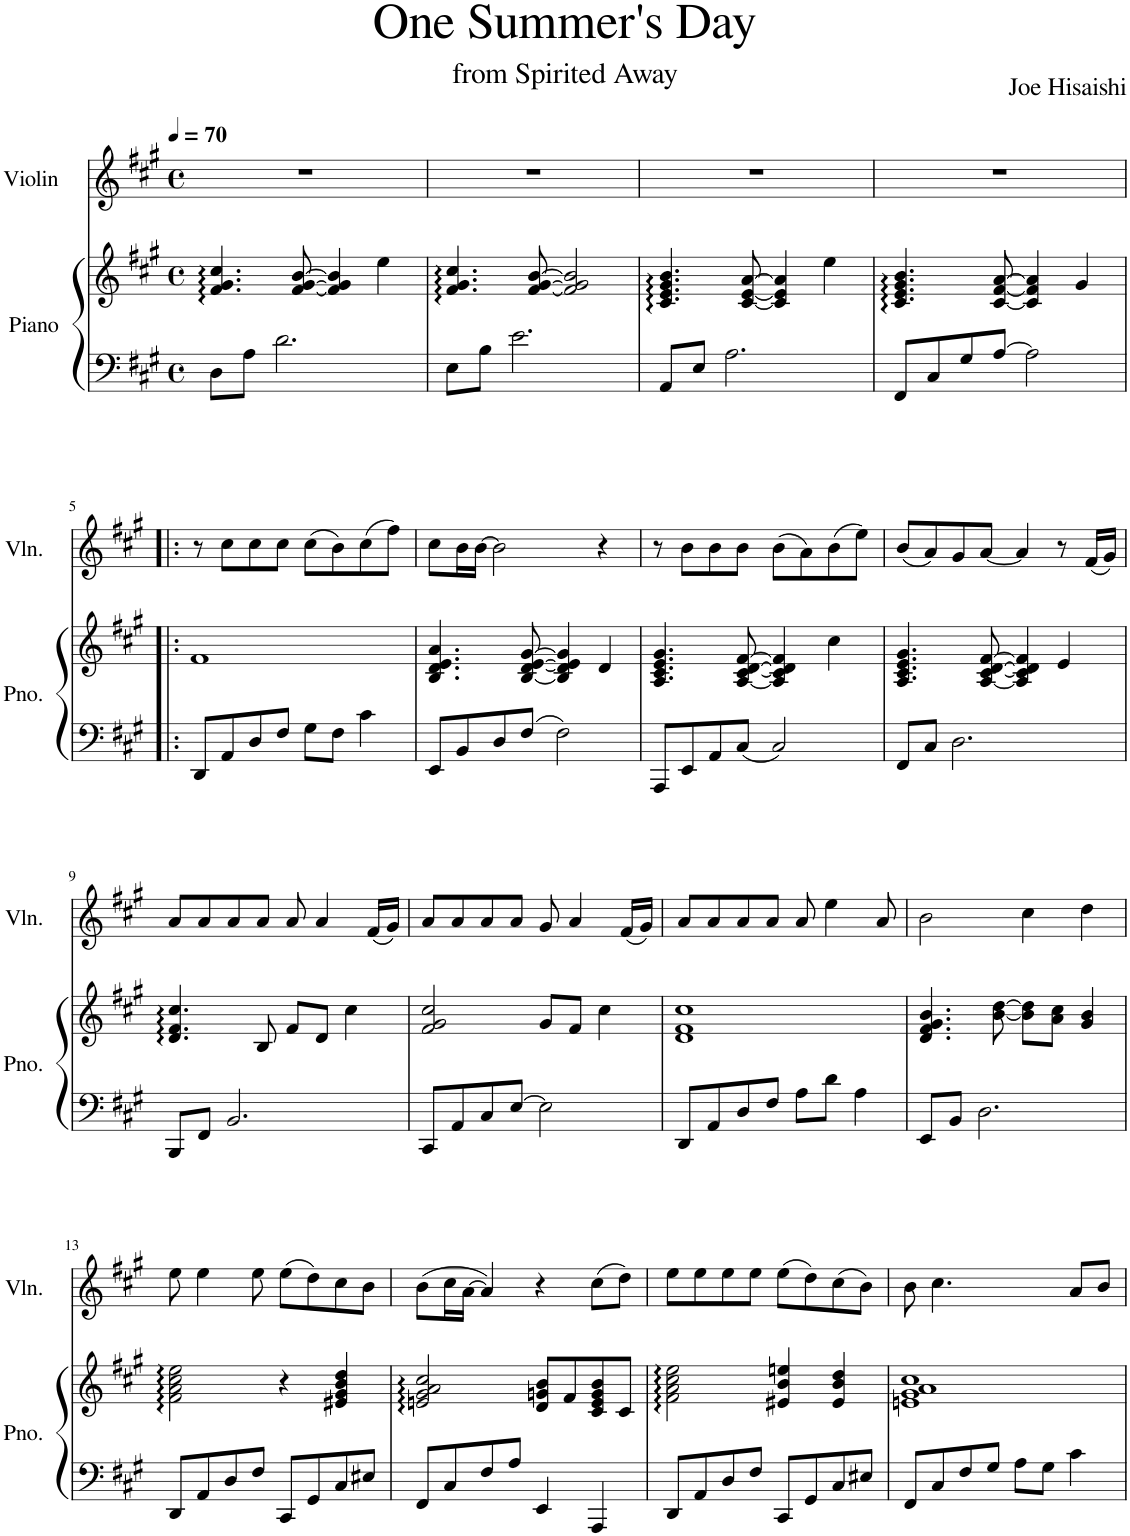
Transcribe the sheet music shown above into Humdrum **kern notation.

**kern	**kern	**kern
*part2	*part2	*part1
*staff3	*staff2	*staff1
*I"Piano	*	*I"Violin
*I'Pno.	*	*I'Vln.
*clefF4	*clefG2	*clefG2
*k[f#c#g#]	*k[f#c#g#]	*k[f#c#g#]
*M4/4	*M4/4	*M4/4
*met(c)	*met(c)	*met(c)
*MM70	*MM70	*MM70
=1	=1	=1
8D\L	4.f#/ 4.g#/ 4.cc#/	1r
8A\J	.	.
2.d\	.	.
.	[8f#/ [8g#/ [8b/	.
.	4f#/] 4g#/] 4b/]	.
.	4ee\	.
=2	=2	=2
8E\L	4.f#/ 4.g#/ 4.cc#/	1r
8B\J	.	.
2.e\	.	.
.	[8f#/ [8g#/ [8b/	.
.	2f#/] 2g#/] 2b/]	.
=3	=3	=3
8AA/L	4.c#/ 4.e/ 4.g#/ 4.b/	1r
8E/J	.	.
2.A\	.	.
.	[8c#/ [8e/ [8a/	.
.	4c#/] 4e/] 4a/]	.
.	4ee\	.
=4	=4	=4
8FF#/L	4.c#/ 4.e/ 4.g#/ 4.b/	1r
8C#/	.	.
8G#/	.	.
[8A/J	[8c#/ [8f#/ [8a/	.
2A\]	4c#/] 4f#/] 4a/]	.
.	4g#/	.
!!LO:LB:g=z
=5!|:	=5!|:	=5!|:
8DD/L	1f#	8r
8AA/	.	8cc#\L
8D/	.	8cc#\
8F#/J	.	8cc#\J
8G#\L	.	(8cc#\L
8F#\J	.	8b\)
4c#\	.	(8cc#\
.	.	8ff#\J)
=6	=6	=6
8EE/L	4.B/ 4.d/ 4.e/ 4.a/	8cc#\L
8BB/	.	16b\L
.	.	[16b\JJ
8D/	.	2b\]
8F#/J	[8B/ [8d/ [8e/ [8g#/	.
2F#\	4B/] 4d/] 4e/] 4g#/]	.
.	4d/	4r
=7	=7	=7
8AAA/L	4.A/ 4.c#/ 4.e/ 4.g#/	8r
8EE/	.	8b\L
8AA/	.	8b\
8C#/J	[8A/ [8c#/ [8d/ [8f#/	8b\J
2C#/	4A/] 4c#/] 4d/] 4f#/]	(8b\L
.	.	8a\)
.	4cc#\	(8b\
.	.	8ee\J)
=8	=8	=8
8FF#/L	4.A/ 4.c#/ 4.e/ 4.g#/	(8b/L
8C#/J	.	8a/)
2.D\	.	8g#/
.	[8A/ [8c#/ [8d/ [8f#/	[8a/J
.	4A/] 4c#/] 4d/] 4f#/]	4a/]
.	4e/	8r
.	.	(16f#/LL
.	.	16g#/JJ)
!!LO:LB:g=z
=9	=9	=9
8BBB/L	4.d/ 4.f#/ 4.cc#/	8a/L
8FF#/J	.	8a/
2.BB/	.	8a/
.	8B/	8a/J
.	8f#/L	8a/
.	8d/J	4a/
.	4cc#\	.
.	.	(16f#/LL
.	.	16g#/JJ)
=10	=10	=10
8CC#/L	2f#/ 2g#/ 2cc#/	8a/L
8AA/	.	8a/
8C#/	.	8a/
[8E/J	.	8a/J
2E\]	8g#/L	8g#/
.	8f#/J	4a/
.	4cc#\	.
.	.	(16f#/LL
.	.	16g#/JJ)
=11	=11	=11
8DD/L	1d 1f# 1cc#	8a/L
8AA/	.	8a/
8D/	.	8a/
8F#/J	.	8a/J
8A\L	.	8a/
8d\J	.	4ee\
4A\	.	.
.	.	8a/
=12	=12	=12
8EE/L	4.d/ 4.f#/ 4.g#/ 4.b/	2b\
8BB/J	.	.
2.D\	.	.
.	[8b\ [8dd\	.
.	8b\] 8dd\]L	4cc#\
.	8a\ 8cc#\J	.
.	4g#/ 4b/	4dd\
!!LO:LB:g=z
=13	=13	=13
8DD/L	2f#\ 2a\ 2cc#\ 2ee\	8ee\
8AA/	.	4ee\
8D/	.	.
8F#/J	.	8ee\
8CC#/L	4r	(8ee\L
8GG#/	.	8dd\)
8C#/	4e#X/ 4g#/ 4b/ 4dd/	8cc#\
8E#X/J	.	8b\J
=14	=14	=14
8FF#/L	2en/ 2g#/ 2a/ 2cc#/	(8b\L
8C#/	.	16cc#\L
.	.	[16a\JJ
8F#/	.	4a/])
8A/J	.	.
4EE/	8d/ 8gn/ 8b/L	4r
.	8f#/	.
4AAA/	8c#/ 8e/ 8g/ 8b/	(8cc#\L
.	8c#/J	8dd\J)
=15	=15	=15
8DD/L	2f#\ 2a\ 2cc#\ 2ee\	8ee\L
8AA/	.	8ee\
8D/	.	8ee\
8F#/J	.	8ee\J
8CC#/L	4e#X/ 4b/ 4een/	(8ee\L
8GG#/	.	8dd\)
8C#/	4e#/ 4b/ 4dd/	(8cc#\
8E#X/J	.	8b\J)
=16	=16	=16
8FF#/L	1en 1g# 1a 1cc#	8b\
8C#/	.	4.cc#\
8F#/	.	.
8G#/J	.	.
8A\L	.	4ryy
8G#\J	.	.
4c#\	.	8a/L
.	.	8b/J
=	=	=
*-	*-	*-
